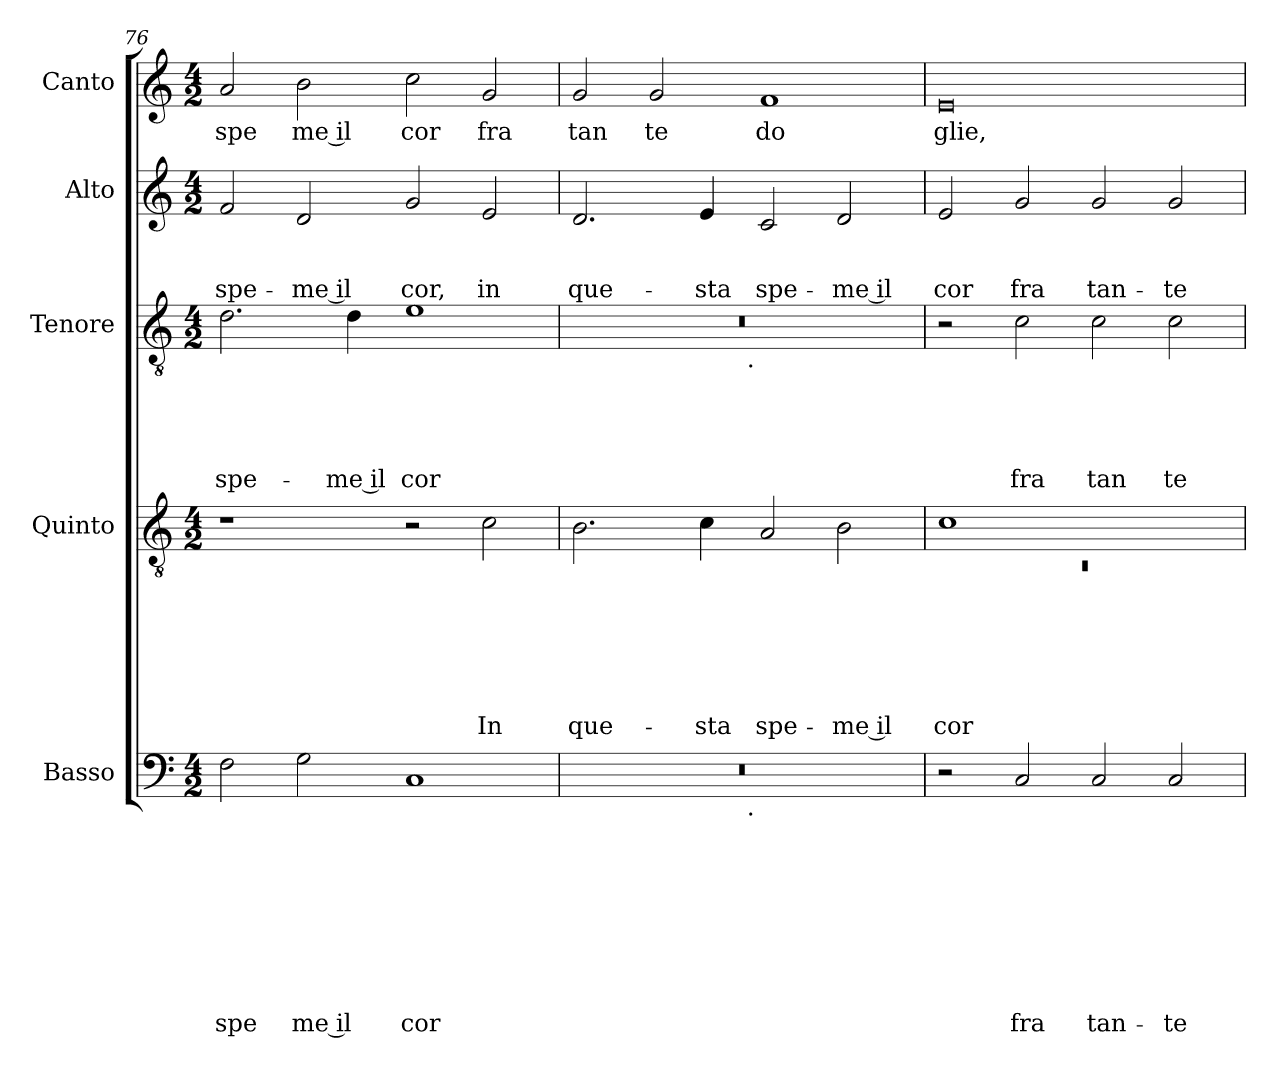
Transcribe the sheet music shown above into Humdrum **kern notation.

**kern	**text	**text	**text	**text	**text	**text	**text	**text	**text	**kern	**text	**text	**text	**text	**text	**text	**text	**kern	**text	**text	**text	**text	**text	**kern	**text	**text	**text	**kern	**text
*part5	*part5	*part5	*part5	*part5	*part5	*part5	*part5	*part5	*part5	*part4	*part4	*part4	*part4	*part4	*part4	*part4	*part4	*part3	*part3	*part3	*part3	*part3	*part3	*part2	*part2	*part2	*part2	*part1	*part1
*staff5	*staff5	*staff5	*staff5	*staff5	*staff5	*staff5	*staff5	*staff5	*staff5	*staff4	*staff4	*staff4	*staff4	*staff4	*staff4	*staff4	*staff4	*staff3	*staff3	*staff3	*staff3	*staff3	*staff3	*staff2	*staff2	*staff2	*staff2	*staff1	*staff1
*I"Basso	*	*	*	*	*	*	*	*	*	*I"Quinto	*	*	*	*	*	*	*	*I"Tenore	*	*	*	*	*	*I"Alto	*	*	*	*I"Canto	*
*I'Basso	*	*	*	*	*	*	*	*	*	*I'Quinto	*	*	*	*	*	*	*	*I'Tenore	*	*	*	*	*	*I'Alto	*	*	*	*I'Canto	*
*clefF4	*	*	*	*	*	*	*	*	*	*clefGv2	*	*	*	*	*	*	*	*clefGv2	*	*	*	*	*	*clefG2	*	*	*	*clefG2	*
*k[]	*	*	*	*	*	*	*	*	*	*k[]	*	*	*	*	*	*	*	*k[]	*	*	*	*	*	*k[]	*	*	*	*k[]	*
*C:	*	*	*	*	*	*	*	*	*	*C:	*	*	*	*	*	*	*	*C:	*	*	*	*	*	*C:	*	*	*	*C:	*
*M4/2	*	*	*	*	*	*	*	*	*	*M4/2	*	*	*	*	*	*	*	*M4/2	*	*	*	*	*	*M4/2	*	*	*	*M4/2	*
=76	=76	=76	=76	=76	=76	=76	=76	=76	=76	=76	=76	=76	=76	=76	=76	=76	=76	=76	=76	=76	=76	=76	=76	=76	=76	=76	=76	=76	=76
!	!	!	!	!	!	!	!	!	!LO:LY:b	!	!	!	!	!	!	!	!	!	!	!	!	!	!LO:LY:b	!	!	!	!LO:LY:b	!	!LO:LY:b
2F\	.	.	.	.	.	.	.	.	spe	1r	.	.	.	.	.	.	.	2.d\	.	.	.	.	spe-	2f/	.	.	spe-	2a/	spe
!	!	!	!	!	!	!	!	!	!LO:LY:b:rj	!	!	!	!	!	!	!	!	!	!	!	!	!	!	!	!	!	!LO:LY:b:rj	!	!LO:LY:b:rj
2G\	.	.	.	.	.	.	.	.	me il	.	.	.	.	.	.	.	.	.	.	.	.	.	.	2d/	.	.	-me il	2b\	me il
!	!	!	!	!	!	!	!	!	!	!	!	!	!	!	!	!	!	!	!	!	!	!	!LO:LY:b:rj	!	!	!	!	!	!
.	.	.	.	.	.	.	.	.	.	.	.	.	.	.	.	.	.	4d\	.	.	.	.	-me il	.	.	.	.	.	.
!	!	!	!	!	!	!	!	!	!LO:LY:b	!	!	!	!	!	!	!	!	!	!	!	!	!	!LO:LY:b	!	!	!	!LO:LY:b	!	!LO:LY:b
1C	.	.	.	.	.	.	.	.	cor	2r	.	.	.	.	.	.	.	1e	.	.	.	.	cor	2g/	.	.	cor,	2cc\	cor
!	!	!	!	!	!	!	!	!	!	!	!	!	!	!	!	!	!LO:LY:b	!	!	!	!	!	!	!	!	!	!LO:LY:b	!	!LO:LY:b
.	.	.	.	.	.	.	.	.	.	2c\	.	.	.	.	.	.	In	.	.	.	.	.	.	2e/	.	.	in	2g/	fra
!!LO:LB:g=z
=77	=77	=77	=77	=77	=77	=77	=77	=77	=77	=77	=77	=77	=77	=77	=77	=77	=77	=77	=77	=77	=77	=77	=77	=77	=77	=77	=77	=77	=77
!	!	!	!	!	!	!	!	!	!	!	!	!	!	!	!	!	!LO:LY:b	!	!	!	!	!	!	!	!	!	!LO:LY:b	!	!LO:LY:b
*^	*	*	*	*	*	*	*	*	*	*	*	*	*	*	*	*	*	*^	*	*	*	*	*	*	*	*	*	*	*
0r	2ryy	.	.	.	.	.	.	.	.	.	2.B\	.	.	.	.	.	.	que-	0r	2ryy	.	.	.	.	.	2.d/	.	.	que-	2g/	tan
!	!	!	!	!	!	!	!	!	!	!	!	!	!	!	!	!	!	!	!	!	!	!	!	!	!	!	!	!	!	!	!LO:LY:b
.	4...ryy	.	.	.	.	.	.	.	.	.	.	.	.	.	.	.	.	.	.	4...ryy	.	.	.	.	.	.	.	.	.	2g/	te
!	!	!	!	!	!	!	!	!	!	!	!	!	!	!	!	!	!	!LO:LY:b	!	!	!	!	!	!	!	!	!	!	!LO:LY:b	!	!
.	.	.	.	.	.	.	.	.	.	.	4c\	.	.	.	.	.	.	-sta	.	.	.	.	.	.	.	4e/	.	.	-sta	.	.
!	!	!	!	!	!	!	!	!	!	!	!	!	!	!	!	!	!	!	!	!LO:TX:b:t=.	!	!	!	!	!	!	!	!	!	!	!
!	!LO:TX:b:t=.	!	!	!	!	!	!	!	!	!	!	!	!	!	!	!	!	!	!	!	!	!	!	!	!	!	!	!	!	!	!
.	1ryy	.	.	.	.	.	.	.	.	.	.	.	.	.	.	.	.	.	.	1ryy	.	.	.	.	.	.	.	.	.	.	.
!	!	!	!	!	!	!	!	!	!	!	!	!	!	!	!	!	!	!LO:LY:b	!	!	!	!	!	!	!	!	!	!	!LO:LY:b	!	!LO:LY:b
.	.	.	.	.	.	.	.	.	.	.	2A/	.	.	.	.	.	.	spe-	.	.	.	.	.	.	.	2c/	.	.	spe-	1f	do
!	!	!	!	!	!	!	!	!	!	!	!	!	!	!	!	!	!	!LO:LY:b:rj	!	!	!	!	!	!	!	!	!	!	!LO:LY:b:rj	!	!
.	.	.	.	.	.	.	.	.	.	.	2B\	.	.	.	.	.	.	-me il	.	.	.	.	.	.	.	2d/	.	.	-me il	.	.
.	32ryy	.	.	.	.	.	.	.	.	.	.	.	.	.	.	.	.	.	.	32ryy	.	.	.	.	.	.	.	.	.	.	.
=78	=78	=78	=78	=78	=78	=78	=78	=78	=78	=78	=78	=78	=78	=78	=78	=78	=78	=78	=78	=78	=78	=78	=78	=78	=78	=78	=78	=78	=78	=78	=78
*	*	*	*	*	*	*	*	*	*	*	*^	*	*	*	*	*	*	*	*	*	*	*	*	*	*	*	*	*	*	*	*
!	!	!	!	!	!	!	!	!	!	!	!	!LO:N:vis=1	!	!	!	!	!	!	!LO:LY:b	!	!	!	!	!	!	!	!	!	!	!LO:LY:b	!	!LO:LY:b
*v	*v	*	*	*	*	*	*	*	*	*	*	*	*	*	*	*	*	*	*	*v	*v	*	*	*	*	*	*	*	*	*	*	*
2r	.	.	.	.	.	.	.	.	.	1c	0rC	.	.	.	.	.	.	cor	2r	.	.	.	.	.	2e/	.	.	cor	0e	glie,
!	!	!	!	!	!	!	!	!	!LO:LY:b	!	!	!	!	!	!	!	!	!	!	!	!	!	!	!LO:LY:b	!	!	!	!LO:LY:b	!	!
2C/	.	.	.	.	.	.	.	.	fra	.	.	.	.	.	.	.	.	.	2c\	.	.	.	.	fra	2g/	.	.	fra	.	.
!	!	!	!	!	!	!	!	!	!LO:LY:b	!	!	!	!	!	!	!	!	!	!	!	!	!	!	!LO:LY:b	!	!	!	!LO:LY:b	!	!
2C/	.	.	.	.	.	.	.	.	tan-	1ryy	.	.	.	.	.	.	.	.	2c\	.	.	.	.	tan	2g/	.	.	tan-	.	.
!	!	!	!	!	!	!	!	!	!LO:LY:b	!	!	!	!	!	!	!	!	!	!	!	!	!	!	!LO:LY:b	!	!	!	!LO:LY:b	!	!
2C/	.	.	.	.	.	.	.	.	-te	.	.	.	.	.	.	.	.	.	2c\	.	.	.	.	te	2g/	.	.	-te	.	.
*	*	*	*	*	*	*	*	*	*	*v	*v	*	*	*	*	*	*	*	*	*	*	*	*	*	*	*	*	*	*	*
=	=	=	=	=	=	=	=	=	=	=	=	=	=	=	=	=	=	=	=	=	=	=	=	=	=	=	=	=	=
*-	*-	*-	*-	*-	*-	*-	*-	*-	*-	*-	*-	*-	*-	*-	*-	*-	*-	*-	*-	*-	*-	*-	*-	*-	*-	*-	*-	*-	*-
